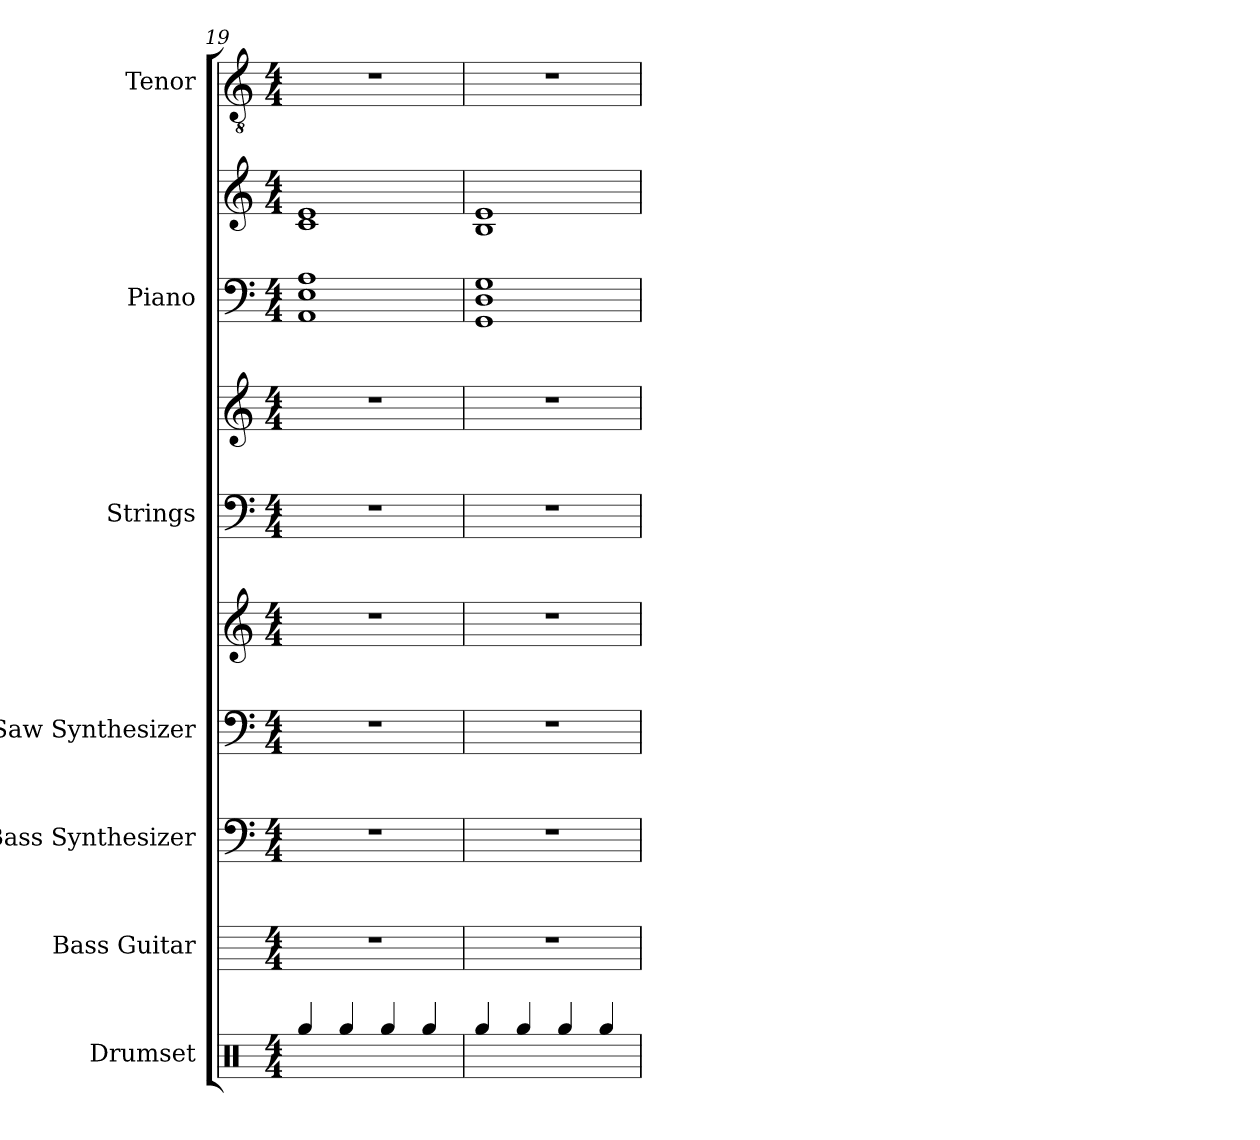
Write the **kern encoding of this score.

**kern	**kern	**kern	**kern	**kern	**kern	**kern	**kern	**kern	**kern
*part7	*part6	*part5	*part4	*part4	*part3	*part3	*part2	*part2	*part1
*staff10	*staff9	*staff8	*staff7	*staff6	*staff5	*staff4	*staff3	*staff2	*staff1
*I"Drumset	*I"Bass Guitar	*I"Bass Synthesizer	*I"Saw Synthesizer	*	*I"Strings	*	*I"Piano	*	*I"Tenor
*I'D. Set	*I'B. Guit.	*I'Synth.	*I'Synth.	*	*I'St.	*	*I'Pno.	*	*I'T.
*clefX	*	*clefF4	*clefF4	*clefG2	*clefF4	*clefG2	*clefF4	*clefG2	*clefGv2
*	*ITrd7c12	*	*	*	*	*	*	*	*
*k[]	*k[]	*k[]	*k[]	*k[]	*k[]	*k[]	*k[]	*k[]	*k[]
*M4/4	*M4/4	*M4/4	*M4/4	*M4/4	*M4/4	*M4/4	*M4/4	*M4/4	*M4/4
=19	=19	=19	=19	=19	=19	=19	=19	=19	=19
4Rgg/	1r	1r	1r	1r	1r	1r	1AA 1E 1A	1c 1e	1r
4Rgg/	.	.	.	.	.	.	.	.	.
4Rgg/	.	.	.	.	.	.	.	.	.
4Rgg/	.	.	.	.	.	.	.	.	.
=20	=20	=20	=20	=20	=20	=20	=20	=20	=20
4Rgg/	1r	1r	1r	1r	1r	1r	1GG 1D 1G	1B 1e	1r
4Rgg/	.	.	.	.	.	.	.	.	.
4Rgg/	.	.	.	.	.	.	.	.	.
4Rgg/	.	.	.	.	.	.	.	.	.
=	=	=	=	=	=	=	=	=	=
*-	*-	*-	*-	*-	*-	*-	*-	*-	*-
